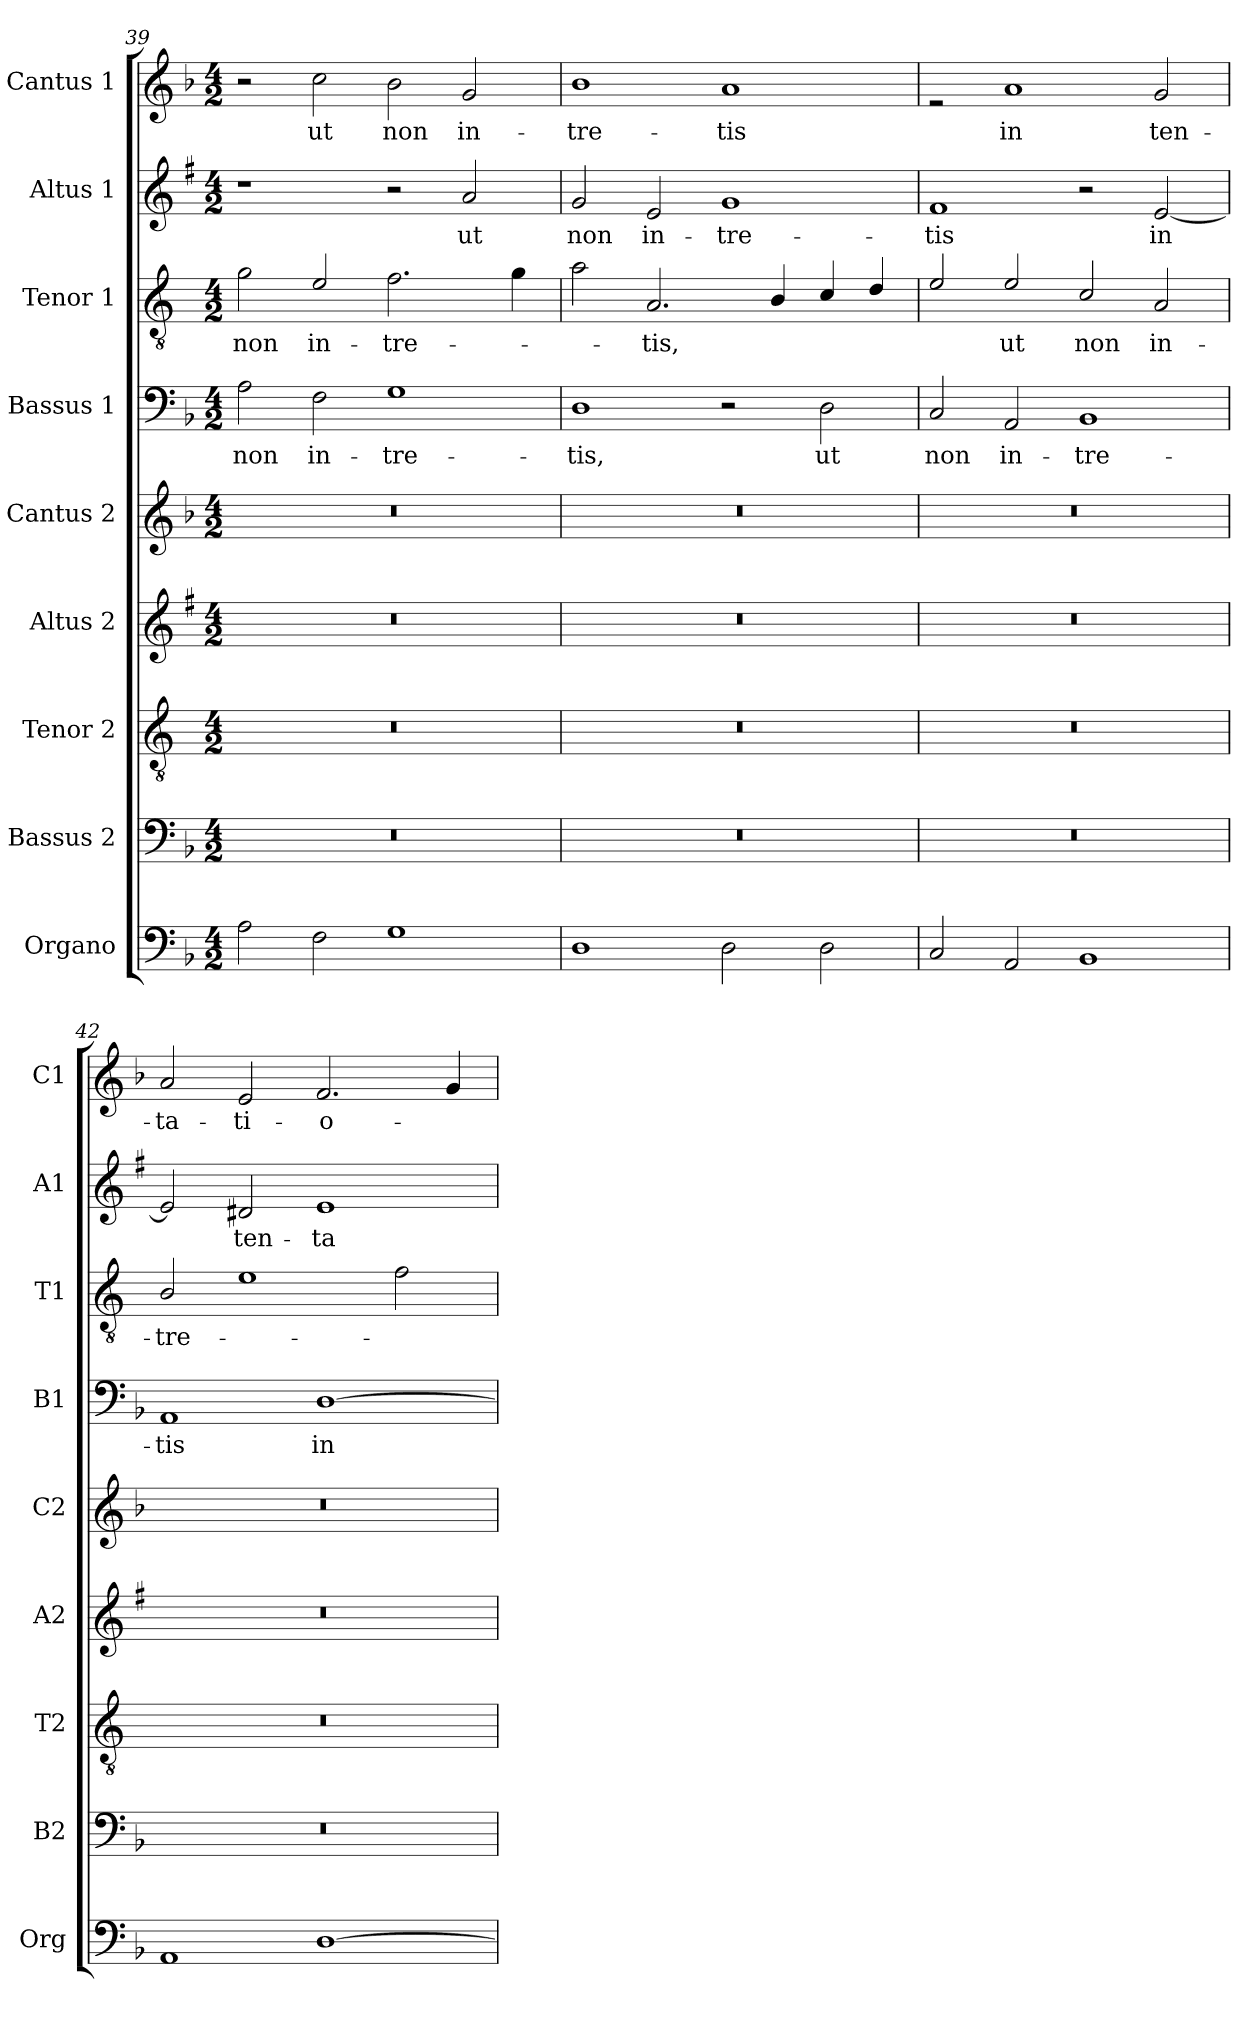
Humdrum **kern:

**kern	**kern	**kern	**kern	**kern	**kern	**text	**kern	**text	**kern	**text	**kern	**text
*part9	*part8	*part7	*part6	*part5	*part4	*part4	*part3	*part3	*part2	*part2	*part1	*part1
*staff9	*staff8	*staff7	*staff6	*staff5	*staff4	*staff4	*staff3	*staff3	*staff2	*staff2	*staff1	*staff1
*I"Organo	*I"Bassus 2	*I"Tenor 2	*I"Altus 2	*I"Cantus 2	*I"Bassus 1	*	*I"Tenor 1	*	*I"Altus 1	*	*I"Cantus 1	*
*I'Org	*I'B2	*I'T2	*I'A2	*I'C2	*I'B1	*	*I'T1	*	*I'A1	*	*I'C1	*
*clefF4	*clefF4	*clefGv2	*clefG2	*clefG2	*clefF4	*	*clefGv2	*	*clefG2	*	*clefG2	*
*	*	*ITrd4c7	*ITrd1c2	*	*	*	*ITrd4c7	*	*ITrd1c2	*	*	*
*k[b-]	*k[b-]	*k[b-]	*k[b-]	*k[b-]	*k[b-]	*	*k[b-]	*	*k[b-]	*	*k[b-]	*
*F:	*F:	*F:	*F:	*F:	*F:	*	*F:	*	*F:	*	*F:	*
*M4/2	*M4/2	*M4/2	*M4/2	*M4/2	*M4/2	*	*M4/2	*	*M4/2	*	*M4/2	*
=39	=39	=39	=39	=39	=39	=39	=39	=39	=39	=39	=39	=39
!	!	!	!	!	!	!LO:LY:b	!	!LO:LY:b	!	!	!	!
2A\	0r	0r	0r	0r	2A\	non	2c\	non	1r	.	2r	.
!	!	!	!	!	!	!LO:LY:b	!	!LO:LY:b	!	!	!	!LO:LY:b
2F\	.	.	.	.	2F\	in-	2A/	in-	.	.	2cc\	ut
!	!	!	!	!	!	!LO:LY:b	!	!LO:LY:b	!	!	!	!LO:LY:b
1G	.	.	.	.	1G	-tre-	2.B-\	-tre-	2r	.	2b-\	non
!	!	!	!	!	!	!	!	!	!	!LO:LY:b	!	!LO:LY:b
.	.	.	.	.	.	.	.	.	2g/	ut	2g/	in-
.	.	.	.	.	.	.	4c\	.	.	.	.	.
=40	=40	=40	=40	=40	=40	=40	=40	=40	=40	=40	=40	=40
!	!	!	!	!	!	!LO:LY:b	!	!	!	!LO:LY:b	!	!LO:LY:b
1D	0r	0r	0r	0r	1D	-tis,	2d\	.	2f/	non	1b-	-tre-
!	!	!	!	!	!	!	!	!LO:LY:b	!	!LO:LY:b	!	!
.	.	.	.	.	.	.	2.D/	-tis,	2d/	in-	.	.
!	!	!	!	!	!	!	!	!	!	!LO:LY:b	!	!LO:LY:b
2D\	.	.	.	.	2r	.	.	.	1f	-tre-	1a	-tis
.	.	.	.	.	.	.	4E/	.	.	.	.	.
!	!	!	!	!	!	!LO:LY:b	!	!	!	!	!	!
2D\	.	.	.	.	2D\	ut	4F/	.	.	.	.	.
.	.	.	.	.	.	.	4G/	.	.	.	.	.
!!LO:PB:g=z
=41	=41	=41	=41	=41	=41	=41	=41	=41	=41	=41	=41	=41
!	!	!	!	!	!	!LO:LY:b	!	!	!	!LO:LY:b	!	!
2C/	0r	0r	0r	0r	2C/	non	2A/	.	1e	-tis	2rf	.
!	!	!	!	!	!	!LO:LY:b	!	!LO:LY:b	!	!	!	!LO:LY:b
2AA/	.	.	.	.	2AA/	in-	2A/	ut	.	.	1a	in
!	!	!	!	!	!	!LO:LY:b	!	!LO:LY:b	!	!	!	!
1BB-	.	.	.	.	1BB-	-tre-	2F/	non	2r	.	.	.
!	!	!	!	!	!	!	!	!LO:LY:b	!	!LO:LY:b	!	!LO:LY:b
.	.	.	.	.	.	.	2D/	in-	[2d/	in	2g/	ten-
=42	=42	=42	=42	=42	=42	=42	=42	=42	=42	=42	=42	=42
!	!	!	!	!	!	!LO:LY:b	!	!LO:LY:b	!	!	!	!LO:LY:b
1AA	0r	0r	0r	0r	1AA	-tis	2E/	-tre-	2d/]	.	2a/	-ta-
!	!	!	!	!	!	!	!	!	!	!LO:LY:b	!	!LO:LY:b
.	.	.	.	.	.	.	1A	.	2c#X/	ten-	2e/	-ti-
!	!	!	!	!	!	!LO:LY:b	!	!	!	!LO:LY:b	!	!LO:LY:b
[1D	.	.	.	.	[1D	in	.	.	1d	-ta-	2.f/	-o-
.	.	.	.	.	.	.	2B-\	.	.	.	.	.
.	.	.	.	.	.	.	.	.	.	.	4g/	.
=	=	=	=	=	=	=	=	=	=	=	=	=
*-	*-	*-	*-	*-	*-	*-	*-	*-	*-	*-	*-	*-
